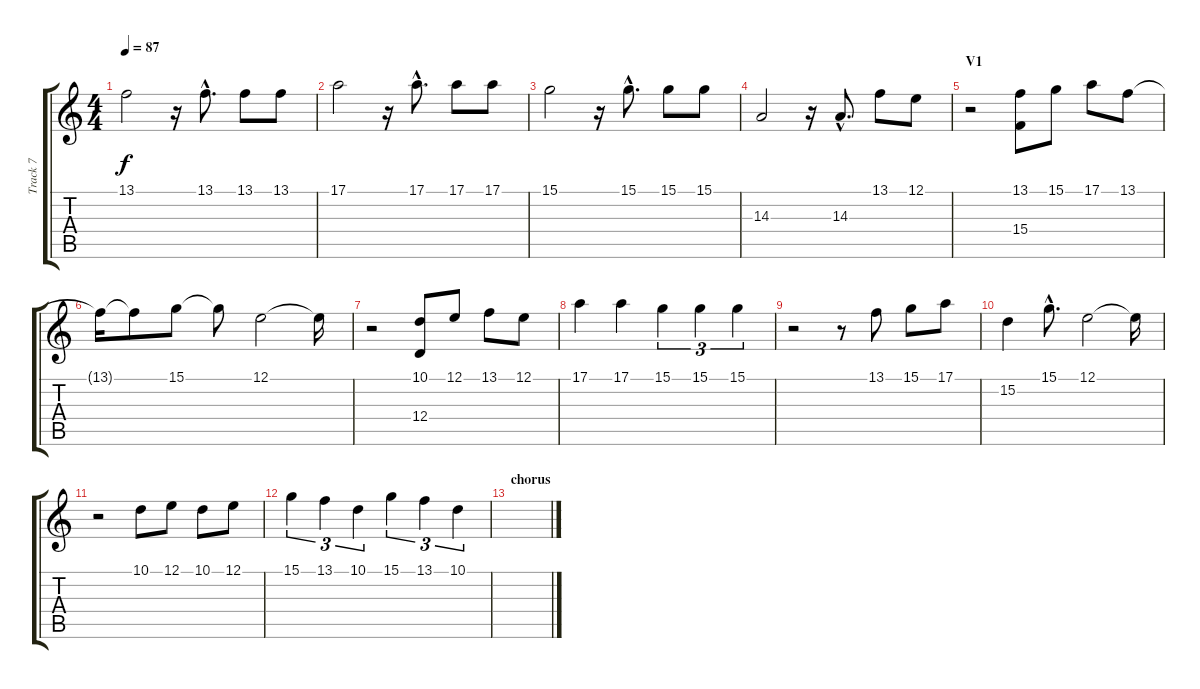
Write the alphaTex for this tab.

\track ("Track 7" "Track 7") {instrument electricpiano1}
\staff {score tabs}
\tuning (E4 B3 G3 D3 A2 E2) {hide}
\ts (4 4)
\tempo 87
\clef g2
\ks c
13.1.2{dy f} r.16 13.1{hac}.8{d} 13.1.8 13.1.8 |
17.1.2 r.16 17.1{hac}.8{d} 17.1.8 17.1.8 |
15.1.2 r.16 15.1{hac}.8{d} 15.1.8 15.1.8 |
14.3.2 r.16 14.3{hac}.8{d} 13.1.8 12.1.8 |
\section ("" "V1")
r.2 (13.1 15.4).8 15.1.8 17.1.8 13.1.8 |
13.1{t}.16 13.1{t}.8 15.1.8 15.1{t}.8 12.1.2 12.1{t}.16 |
r.2 (10.1 12.4).8 12.1.8 13.1.8 12.1.8 |
17.1.4 17.1.4 15.1.4{tu (3 2)} 15.1.4{tu (3 2)} 15.1.4{tu (3 2)} |
r.2 r.8 13.1.8 15.1.8 17.1.8 |
15.2.4 15.1{hac}.8{d} 12.1.2 12.1{t}.16 |
r.2 10.1.8 12.1.8 10.1.8 12.1.8 |
15.1.4{tu (3 2)} 13.1.4{tu (3 2)} 10.1.4{tu (3 2)} 15.1.4{tu (3 2)} 13.1.4{tu (3 2)} 10.1.4{tu (3 2)} |
\section ("" "chorus")
